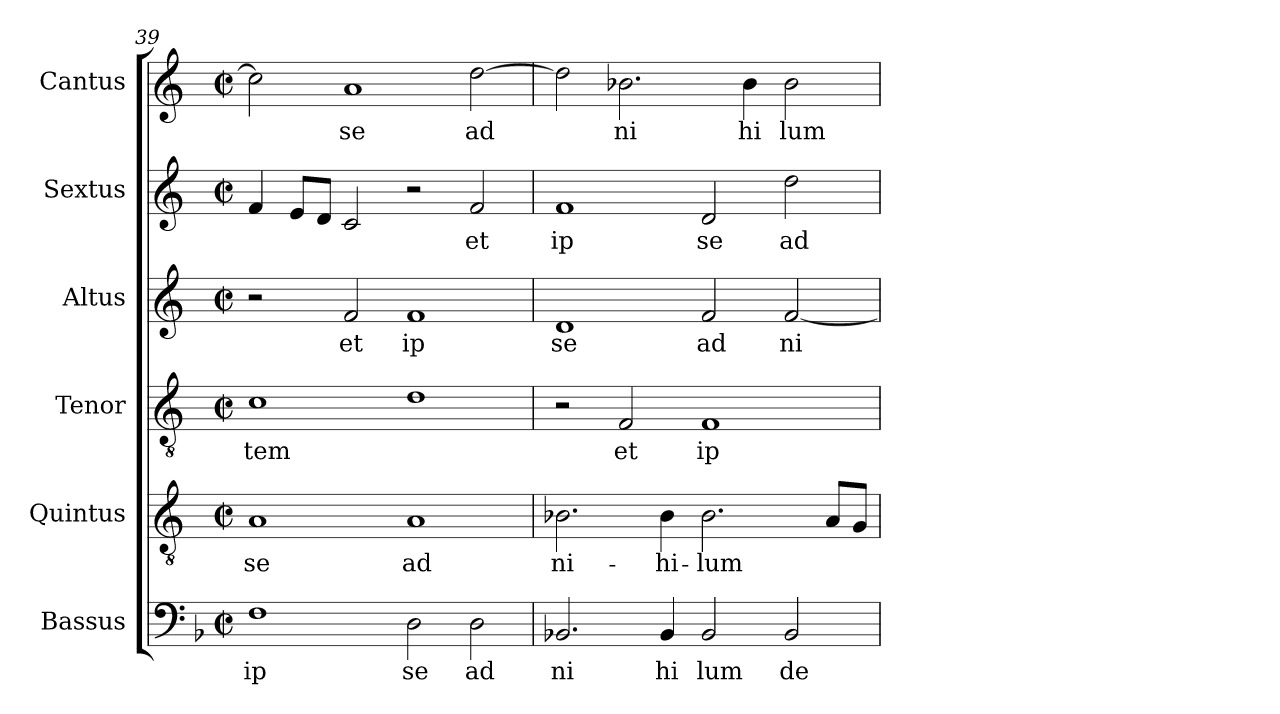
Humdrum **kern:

**kern	**text	**kern	**text	**kern	**text	**kern	**text	**kern	**text	**kern	**text
*part6	*part6	*part5	*part5	*part4	*part4	*part3	*part3	*part2	*part2	*part1	*part1
*staff6	*staff6	*staff5	*staff5	*staff4	*staff4	*staff3	*staff3	*staff2	*staff2	*staff1	*staff1
*I"Bassus	*	*I"Quintus	*	*I"Tenor	*	*I"Altus	*	*I"Sextus	*	*I"Cantus	*
*clefF4	*	*clefGv2	*	*clefGv2	*	*clefG2	*	*clefG2	*	*clefG2	*
*k[b-]	*	*	*	*	*	*	*	*	*	*	*
*F:	*	*	*	*	*	*	*	*	*	*	*
*M2/2	*	*M2/2	*	*M2/2	*	*M2/2	*	*M2/2	*	*M2/2	*
*met(c|)	*	*met(c|)	*	*met(c|)	*	*met(c|)	*	*met(c|)	*	*met(c|)	*
=39	=39	=39	=39	=39	=39	=39	=39	=39	=39	=39	=39
!	!LO:LY:b:cj	!	!LO:LY:b:cj	!	!LO:LY:b	!	!	!	!	!	!
1F	ip	1A	-se	1c	-tem	2r	.	4f/	.	2cc\]	.
.	.	.	.	.	.	.	.	8e/L	.	.	.
.	.	.	.	.	.	.	.	8d/J	.	.	.
!	!	!	!	!	!	!	!LO:LY:b:cj	!	!	!	!LO:LY:b:cj
.	.	.	.	.	.	2f/	et	2c/	.	1a	se
!	!LO:LY:b:cj	!	!LO:LY:b:cj	!	!	!	!LO:LY:b:cj	!	!	!	!
2D\	se	1A	ad	1d	.	1f	ip	2r	.	.	.
!	!LO:LY:b:cj	!	!	!	!	!	!	!	!LO:LY:b:cj	!	!LO:LY:b:cj
2D\	ad	.	.	.	.	.	.	2f/	et	[>2dd\	ad
=40	=40	=40	=40	=40	=40	=40	=40	=40	=40	=40	=40
!	!LO:LY:b:cj	!	!LO:LY:b:cj	!	!	!	!LO:LY:b:cj	!	!LO:LY:b:cj	!	!
2.BB-X/	ni	2.B-X\	ni-	2r	.	1d	se	1f	ip	2dd\]	.
!	!	!	!	!	!LO:LY:b:cj	!	!	!	!	!	!LO:LY:b:cj
.	.	.	.	2F/	et	.	.	.	.	2.b-X\	ni
!	!LO:LY:b:cj	!	!LO:LY:b:cj	!	!	!	!	!	!	!	!
4BB-/	hi	4B-\	-hi-	.	.	.	.	.	.	.	.
!	!LO:LY:b:cj	!	!LO:LY:b	!	!LO:LY:b:cj	!	!LO:LY:b:cj	!	!LO:LY:b:cj	!	!
2BB-/	lum	2.B-\	-lum	1F	ip-	2f/	ad	2d/	se	.	.
!	!	!	!	!	!	!	!	!	!	!	!LO:LY:b:cj
.	.	.	.	.	.	.	.	.	.	4b-\	hi
!	!LO:LY:b:cj	!	!	!	!	!	!LO:LY:b:cj	!	!LO:LY:b:cj	!	!LO:LY:b
2BB-/	de	.	.	.	.	[>2f/	ni	2dd\	ad	2b-\	lum
.	.	8A/L	.	.	.	.	.	.	.	.	.
.	.	8G/J	.	.	.	.	.	.	.	.	.
=	=	=	=	=	=	=	=	=	=	=	=
*-	*-	*-	*-	*-	*-	*-	*-	*-	*-	*-	*-
